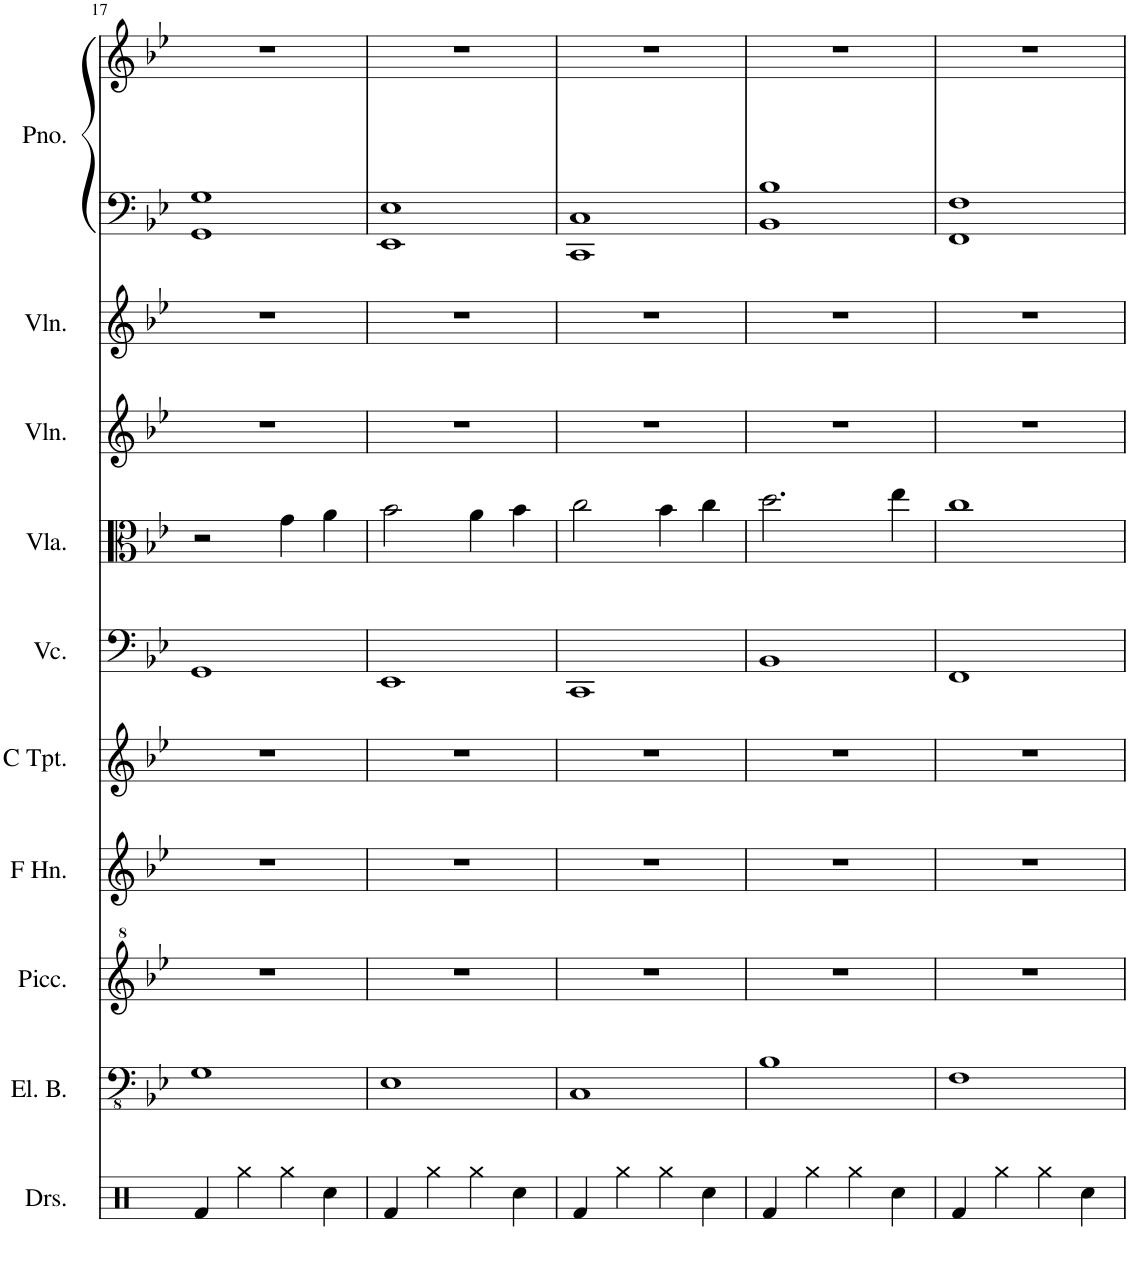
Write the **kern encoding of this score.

**kern	**kern	**kern	**kern	**kern	**kern	**kern	**kern	**kern	**kern	**kern
*part10	*part9	*part8	*part7	*part6	*part5	*part4	*part3	*part2	*part1	*part1
*staff11	*staff10	*staff9	*staff8	*staff7	*staff6	*staff5	*staff4	*staff3	*staff2	*staff1
*I"Drumset	*I"Electric Bass	*I"Piccolo	*I"Horn in F	*I"C Trumpet	*I"Violoncello	*I"Viola	*I"Violin	*I"Violin	*I"Piano	*
*I'Drs.	*I'El. B.	*I'Picc.	*	*I'C Tpt.	*I'Vc.	*I'Vla.	*I'Vln.	*I'Vln.	*I'Pno.	*
!!LO:PB:g=z
*clefX	*clefFv4	*clefG^2	*clefG2	*clefG2	*clefF4	*clefC3	*clefG2	*clefG2	*clefF4	*clefG2
*	*	*ITrd-7c-12	*ITrd4c7	*	*	*	*	*	*	*
*k[]	*k[b-e-]	*k[b-e-]	*k[b-e-]	*k[b-e-]	*k[b-e-]	*k[b-e-]	*k[b-e-]	*k[b-e-]	*k[b-e-]	*k[b-e-]
*M4/4	*M4/4	*M4/4	*M4/4	*M4/4	*M4/4	*M4/4	*M4/4	*M4/4	*M4/4	*M4/4
=17	=17	=17	=17	=17	=17	=17	=17	=17	=17	=17
4Rf/	1GG	1r	1r	1r	1GG	2r	1r	1r	1GG 1G	1r
4Rgg\	.	.	.	.	.	.	.	.	.	.
4Rgg\	.	.	.	.	.	4g\	.	.	.	.
4Rcc\	.	.	.	.	.	4a\	.	.	.	.
=18	=18	=18	=18	=18	=18	=18	=18	=18	=18	=18
4Rf/	1EE-	1r	1r	1r	1EE-	2b-\	1r	1r	1EE- 1E-	1r
4Rgg\	.	.	.	.	.	.	.	.	.	.
4Rgg\	.	.	.	.	.	4a\	.	.	.	.
4Rcc\	.	.	.	.	.	4b-\	.	.	.	.
=19	=19	=19	=19	=19	=19	=19	=19	=19	=19	=19
4Rf/	1CC	1r	1r	1r	1CC	2cc\	1r	1r	1CC 1C	1r
4Rgg\	.	.	.	.	.	.	.	.	.	.
4Rgg\	.	.	.	.	.	4b-\	.	.	.	.
4Rcc\	.	.	.	.	.	4cc\	.	.	.	.
=20	=20	=20	=20	=20	=20	=20	=20	=20	=20	=20
4Rf/	1BB-	1r	1r	1r	1BB-	2.dd\	1r	1r	1BB- 1B-	1r
4Rgg\	.	.	.	.	.	.	.	.	.	.
4Rgg\	.	.	.	.	.	.	.	.	.	.
4Rcc\	.	.	.	.	.	4ee-\	.	.	.	.
=21	=21	=21	=21	=21	=21	=21	=21	=21	=21	=21
4Rf/	1FF	1r	1r	1r	1FF	1cc	1r	1r	1FF 1F	1r
4Rgg\	.	.	.	.	.	.	.	.	.	.
4Rgg\	.	.	.	.	.	.	.	.	.	.
4Rcc\	.	.	.	.	.	.	.	.	.	.
=	=	=	=	=	=	=	=	=	=	=
*-	*-	*-	*-	*-	*-	*-	*-	*-	*-	*-
